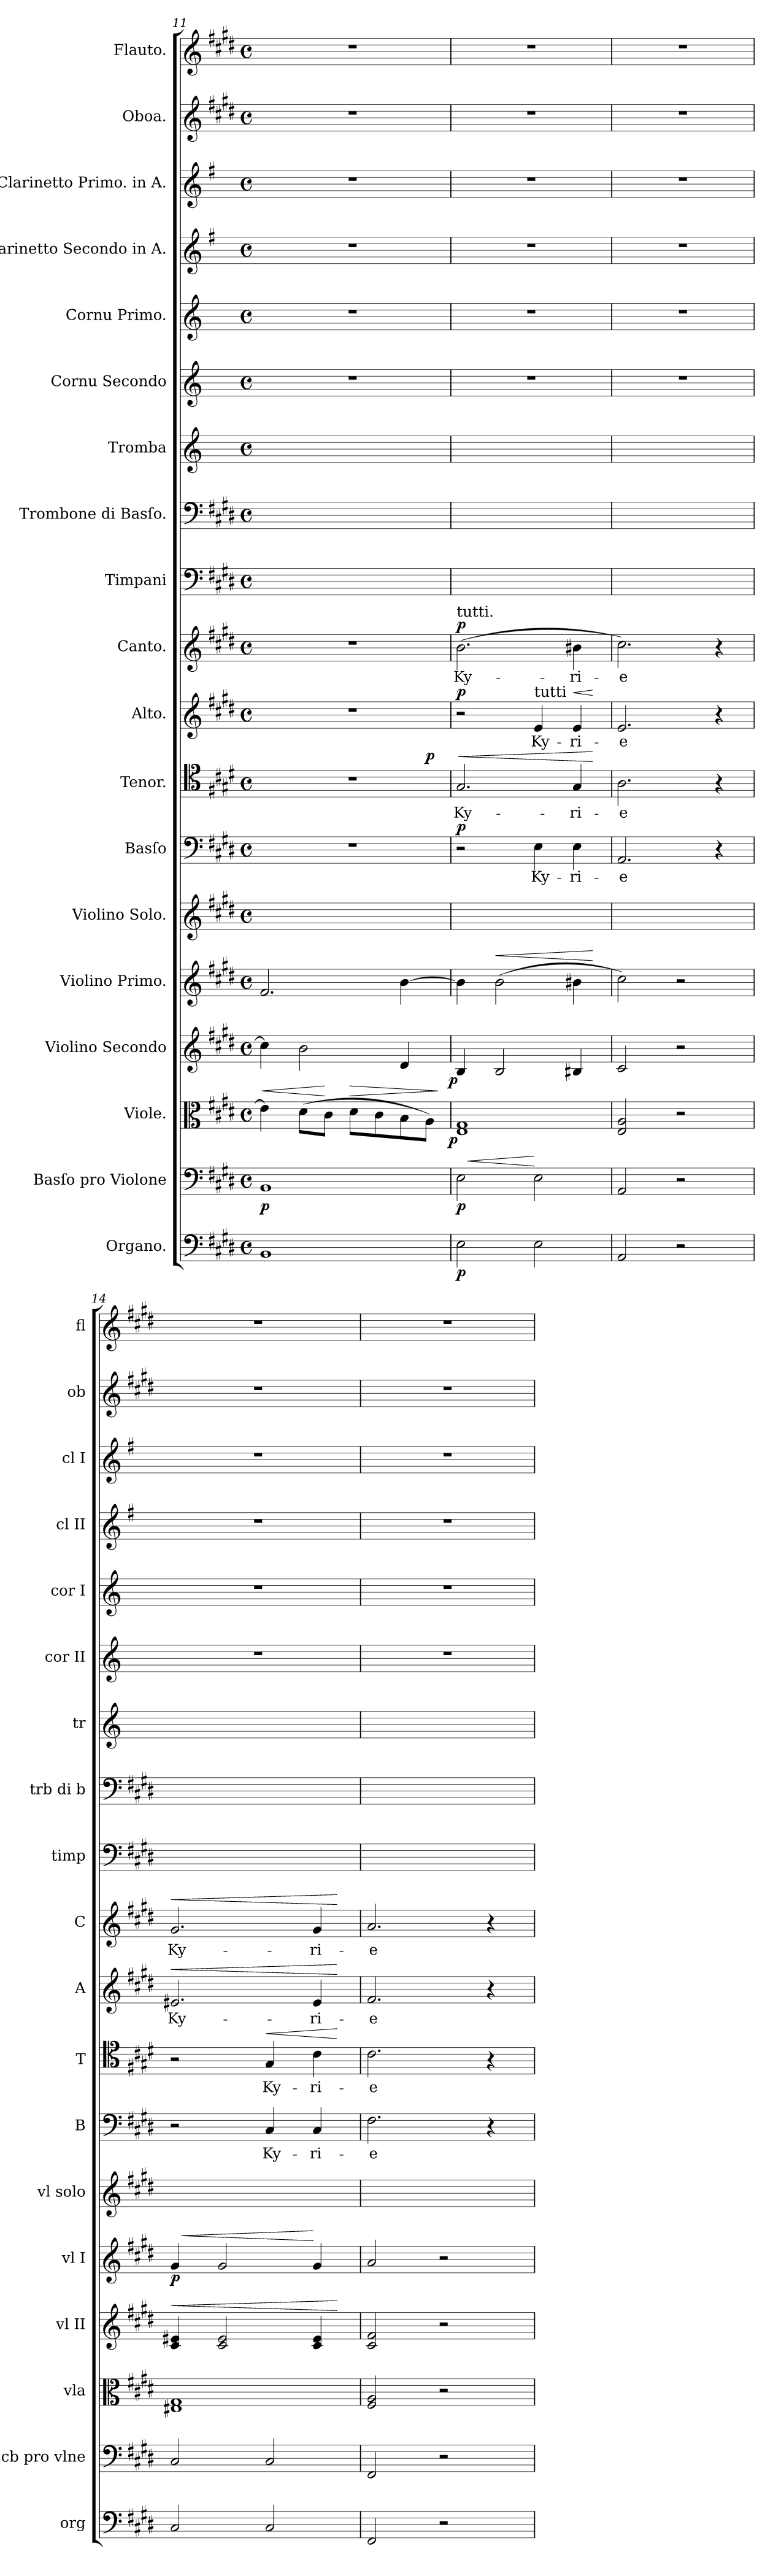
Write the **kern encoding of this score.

**kern	**dynam	**kern	**dynam	**kern	**dynam	**kern	**dynam	**kern	**dynam	**kern	**kern	**text	**dynam	**kern	**text	**dynam	**kern	**text	**dynam	**kern	**text	**dynam	**kern	**kern	**kern	**kern	**kern	**kern	**kern	**kern	**kern
*part19	*part19	*part18	*part18	*part17	*part17	*part16	*part16	*part15	*part15	*part14	*part13	*part13	*part13	*part12	*part12	*part12	*part11	*part11	*part11	*part10	*part10	*part10	*part9	*part8	*part7	*part6	*part5	*part4	*part3	*part2	*part1
*staff19	*staff19	*staff18	*staff18	*staff17	*staff17	*staff16	*staff16	*staff15	*staff15	*staff14	*staff13	*staff13	*staff13	*staff12	*staff12	*staff12	*staff11	*staff11	*staff11	*staff10	*staff10	*staff10	*staff9	*staff8	*staff7	*staff6	*staff5	*staff4	*staff3	*staff2	*staff1
*I"Organo.	*	*I"Basſo pro Violone	*	*I"Viole.	*	*I"Violino Secondo	*	*I"Violino Primo.	*	*I"Violino Solo.	*I"Basſo	*	*	*I"Tenor.	*	*	*I"Alto.	*	*	*I"Canto.	*	*	*I"Timpani	*I"Trombone di Basſo.	*I"Tromba	*I"Cornu Secondo	*I"Cornu Primo.	*I"Clarinetto Secondo in A.	*I"Clarinetto Primo. in A.	*I"Oboa.	*I"Flauto.
*I'org	*	*I'cb pro vlne	*	*I'vla	*	*I'vl II	*	*I'vl I	*	*I'vl solo	*I'B	*	*	*I'T	*	*	*I'A	*	*	*I'C	*	*	*I'timp	*I'trb di b	*I'tr	*I'cor II	*I'cor I	*I'cl II	*I'cl I	*I'ob	*I'fl
*clefF4	*	*clefF4	*	*clefC3	*	*clefG2	*	*clefG2	*	*clefG2	*clefF4	*	*	*clefC4	*	*	*clefG2	*	*	*clefG2	*	*	*clefF4	*clefF4	*clefG2	*clefG2	*clefG2	*clefG2	*clefG2	*clefG2	*clefG2
*	*	*	*	*	*	*	*	*	*	*	*	*	*	*	*	*	*	*	*	*	*	*	*	*	*ITrd-2c-4	*ITrd5c8	*ITrd5c8	*ITrd2c3	*ITrd2c3	*	*
*k[f#c#g#d#]	*	*k[f#c#g#d#]	*	*k[f#c#g#d#]	*	*k[f#c#g#d#]	*	*k[f#c#g#d#]	*	*k[f#c#g#d#]	*k[f#c#g#d#]	*	*	*k[f#c#g#d#]	*	*	*k[f#c#g#d#]	*	*	*k[f#c#g#d#]	*	*	*k[f#c#g#d#]	*k[f#c#g#d#]	*k[f#c#g#d#]	*k[f#c#g#d#]	*k[f#c#g#d#]	*k[f#c#g#d#]	*k[f#c#g#d#]	*k[f#c#g#d#]	*k[f#c#g#d#]
*E:	*	*E:	*	*E:	*	*E:	*	*E:	*	*E:	*E:	*	*	*E:	*	*	*E:	*	*	*E:	*	*	*E:	*E:	*E:	*E:	*E:	*E:	*E:	*E:	*E:
*M4/4	*	*M4/4	*	*M4/4	*	*M4/4	*	*M4/4	*	*M4/4	*M4/4	*	*	*M4/4	*	*	*M4/4	*	*	*M4/4	*	*	*M4/4	*M4/4	*M4/4	*M4/4	*M4/4	*M4/4	*M4/4	*M4/4	*M4/4
*met(c)	*	*met(c)	*	*met(c)	*	*met(c)	*	*met(c)	*	*met(c)	*met(c)	*	*	*met(c)	*	*	*met(c)	*	*	*met(c)	*	*	*met(c)	*met(c)	*met(c)	*met(c)	*met(c)	*met(c)	*met(c)	*met(c)	*met(c)
=11	=11	=11	=11	=11	=11	=11	=11	=11	=11	=11	=11	=11	=11	=11	=11	=11	=11	=11	=11	=11	=11	=11	=11	=11	=11	=11	=11	=11	=11	=11	=11
!	!	!	!	!	!LO:HP:a	!	!	!	!	!	!	!	!	!	!	!	!	!	!	!	!	!	!	!	!	!	!	!	!	!	!
*	*	*	*	*	*	*	*	*	*	*	*	*	*	*^	*	*	*	*	*	*	*	*	*	*	*	*	*	*	*	*	*
1BB	.	1BB	p	4e\]	<	4cc#\]	.	2.f#/	.	1ryy	1r	.	.	1r	2..ryy	.	.	1r	.	.	1r	.	.	1ryy	1ryy	1ryy	1r	1r	1r	1r	1r	1r
.	.	.	.	(8d#\L	.	2b\	.	.	.	.	.	.	.	.	.	.	.	.	.	.	.	.	.	.	.	.	.	.	.	.	.	.
.	.	.	.	8c#\J	[	.	.	.	.	.	.	.	.	.	.	.	.	.	.	.	.	.	.	.	.	.	.	.	.	.	.	.
!	!	!	!	!	!LO:HP:a	!	!	!	!	!	!	!	!	!	!	!	!	!	!	!	!	!	!	!	!	!	!	!	!	!	!	!
.	.	.	.	8d#\L	>	.	.	.	.	.	.	.	.	.	.	.	.	.	.	.	.	.	.	.	.	.	.	.	.	.	.	.
.	.	.	.	8c#\	.	.	.	.	.	.	.	.	.	.	.	.	.	.	.	.	.	.	.	.	.	.	.	.	.	.	.	.
.	.	.	.	8B\	.	4d#/	.	[4b\	.	.	.	.	.	.	.	.	.	.	.	.	.	.	.	.	.	.	.	.	.	.	.	.
!	!	!	!	!	!	!	!	!	!	!	!	!	!	!	!	!	!LO:DY:a	!	!	!	!	!	!	!	!	!	!	!	!	!	!	!
.	.	.	.	8A\J)	.	.	.	.	.	.	.	.	.	.	8ryy	.	p	.	.	.	.	.	.	.	.	.	.	.	.	.	.	.
.	.	.	.	.	]	.	.	.	.	.	.	.	.	.	.	.	.	.	.	.	.	.	.	.	.	.	.	.	.	.	.	.
=12	=12	=12	=12	=12	=12	=12	=12	=12	=12	=12	=12	=12	=12	=12	=12	=12	=12	=12	=12	=12	=12	=12	=12	=12	=12	=12	=12	=12	=12	=12	=12	=12
!	!	!	!	!	!	!	!	!	!	!	!	!	!	!	!	!	!	!	!	!	!LO:TX:a:t=tutti.	!	!	!	!	!	!	!	!	!	!	!
!	!	!	!	!	!	!	!	!	!	!	!	!	!	!LO:TX:a:t=tutti	!	!	!	!	!	!	!	!	!	!	!	!	!	!	!	!	!	!
!	!	!	!LO:HP:a	!	!LO:DY:rj	!	!LO:DY:rj	!	!	!	!	!	!LO:DY:a	!	!	!	!LO:HP:a	!	!	!LO:DY:a	!	!	!LO:DY:b	!	!	!	!	!	!	!	!	!
*	*	*	*	*	*	*	*	*	*	*	*	*	*	*v	*v	*	*	*	*	*	*	*	*	*	*	*	*	*	*	*	*	*
2E\	p	2E\	< p	1E 1G#	p	4B/	p	4b\]	.	1ryy	2r	.	p	2.G#/	Ky-	<	2r	.	p	(2.b\	Ky-	p	1ryy	1ryy	1ryy	1r	1r	1r	1r	1r	1r
!	!	!	!	!	!	!	!	!	!LO:HP:a	!	!	!	!	!	!	!	!	!	!	!	!	!	!	!	!	!	!	!	!	!	!
.	.	.	.	.	.	2B/	.	(2b\	<	.	.	.	.	.	.	.	.	.	.	.	.	.	.	.	.	.	.	.	.	.	.
!	!	!	!	!	!	!	!	!	!	!	!	!	!	!	!	!	!LO:TX:a:t=tutti	!	!	!	!	!	!	!	!	!	!	!	!	!	!
2E\	.	2E\	[	.	.	.	.	.	.	.	4E\	Ky-	.	.	.	.	4e/	Ky-	.	.	.	.	.	.	.	.	.	.	.	.	.
!	!	!	!	!	!	!	!	!	!	!	!	!	!	!	!	!	!	!	!LO:HP:a	!	!	!	!	!	!	!	!	!	!	!	!
.	.	.	.	.	.	4B#X/	.	4b#X\	.	.	4E\	-ri-	.	4G#/	-ri-	.	4e/	-ri-	<	4b#X\	-ri-	.	.	.	.	.	.	.	.	.	.
.	.	.	.	.	.	.	.	.	[	.	.	.	.	.	.	[	.	.	[	.	.	.	.	.	.	.	.	.	.	.	.
=13	=13	=13	=13	=13	=13	=13	=13	=13	=13	=13	=13	=13	=13	=13	=13	=13	=13	=13	=13	=13	=13	=13	=13	=13	=13	=13	=13	=13	=13	=13	=13
2AA/	.	2AA/	.	2E/ 2A/	.	2c#/	.	2cc#\)	.	1ryy	2.AA/	-e	.	2.A\	-e	.	2.e/	-e	.	2.cc#\)	-e	.	1ryy	1ryy	1ryy	1r	1r	1r	1r	1r	1r
2r	.	2r	.	2r	.	2r	.	2r	.	.	.	.	.	.	.	.	.	.	.	.	.	.	.	.	.	.	.	.	.	.	.
.	.	.	.	.	.	.	.	.	.	.	4r	.	.	4r	.	.	4r	.	.	4r	.	.	.	.	.	.	.	.	.	.	.
=14	=14	=14	=14	=14	=14	=14	=14	=14	=14	=14	=14	=14	=14	=14	=14	=14	=14	=14	=14	=14	=14	=14	=14	=14	=14	=14	=14	=14	=14	=14	=14
!	!	!	!	!	!	!	!LO:HP:a	!	!LO:HP:a	!	!	!	!	!	!	!	!	!	!LO:HP:a	!	!	!LO:HP:a	!	!	!	!	!	!	!	!	!
!	!	!	!	!	!	!	!	!	!LO:DY:n=1:b	!	!	!	!	!	!	!	!	!	!	!	!	!	!	!	!	!	!	!	!	!	!
2C#/	.	2C#/	.	1E#X 1G#	.	4c#/ 4e#X/	<	4g#/	< p	1ryy	2r	.	.	2r	.	.	2.e#X/	Ky-	<	2.g#/	Ky-	<	1ryy	1ryy	1ryy	1r	1r	1r	1r	1r	1r
.	.	.	.	.	.	2c#/ 2e#/	.	2g#/	.	.	.	.	.	.	.	.	.	.	.	.	.	.	.	.	.	.	.	.	.	.	.
!	!	!	!	!	!	!	!	!	!	!	!	!	!	!	!	!LO:HP:a	!	!	!	!	!	!	!	!	!	!	!	!	!	!	!
2C#/	.	2C#/	.	.	.	.	.	.	.	.	4C#/	Ky-	.	4G#/	Ky-	<	.	.	.	.	.	.	.	.	.	.	.	.	.	.	.
.	.	.	.	.	.	4c#/ 4e#/	.	4g#/	[	.	4C#/	-ri-	.	4c#\	-ri-	.	4e#/	-ri-	.	4g#/	-ri-	.	.	.	.	.	.	.	.	.	.
.	.	.	.	.	.	.	[	.	.	.	.	.	.	.	.	[	.	.	[	.	.	[	.	.	.	.	.	.	.	.	.
=15	=15	=15	=15	=15	=15	=15	=15	=15	=15	=15	=15	=15	=15	=15	=15	=15	=15	=15	=15	=15	=15	=15	=15	=15	=15	=15	=15	=15	=15	=15	=15
2FF#/	.	2FF#/	.	2F#/ 2A/	.	2c#/ 2f#/	.	2a/	.	1ryy	2.F#\	-e	.	2.c#\	-e	.	2.f#/	-e	.	2.a/	-e	.	1ryy	1ryy	1ryy	1r	1r	1r	1r	1r	1r
2r	.	2r	.	2r	.	2r	.	2r	.	.	.	.	.	.	.	.	.	.	.	.	.	.	.	.	.	.	.	.	.	.	.
.	.	.	.	.	.	.	.	.	.	.	4r	.	.	4r	.	.	4r	.	.	4r	.	.	.	.	.	.	.	.	.	.	.
=	=	=	=	=	=	=	=	=	=	=	=	=	=	=	=	=	=	=	=	=	=	=	=	=	=	=	=	=	=	=	=
*-	*-	*-	*-	*-	*-	*-	*-	*-	*-	*-	*-	*-	*-	*-	*-	*-	*-	*-	*-	*-	*-	*-	*-	*-	*-	*-	*-	*-	*-	*-	*-
